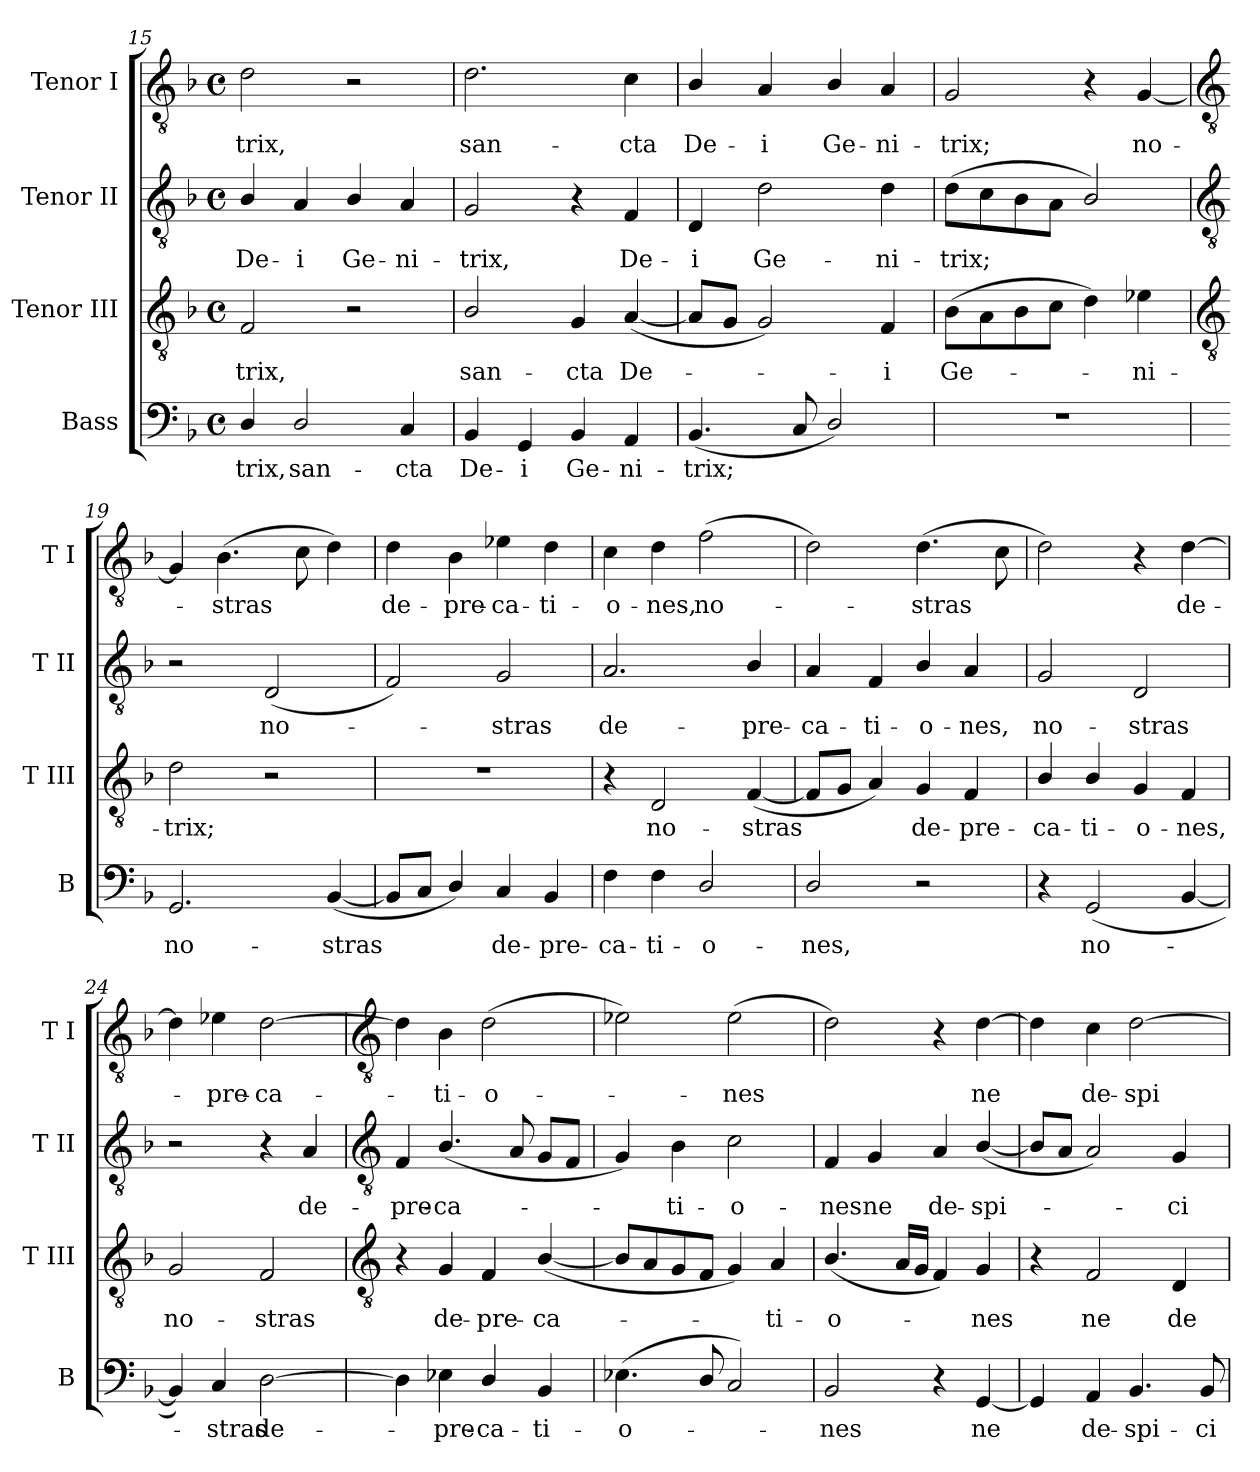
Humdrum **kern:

**kern	**text	**kern	**text	**kern	**text	**kern	**text
*part4	*part4	*part3	*part3	*part2	*part2	*part1	*part1
*staff4	*staff4	*staff3	*staff3	*staff2	*staff2	*staff1	*staff1
*I"Bass	*	*I"Tenor III	*	*I"Tenor II	*	*I"Tenor I	*
*I'B	*	*I'T III	*	*I'T II	*	*I'T I	*
*clefF4	*	*clefGv2	*	*clefGv2	*	*clefGv2	*
*k[b-]	*	*k[b-]	*	*k[b-]	*	*k[b-]	*
*F:	*	*F:	*	*F:	*	*F:	*
*M4/4	*	*M4/4	*	*M4/4	*	*M4/4	*
*met(c)	*	*met(c)	*	*met(c)	*	*met(c)	*
=15	=15	=15	=15	=15	=15	=15	=15
!	!LO:LY:b	!	!LO:LY:b	!	!LO:LY:b	!	!LO:LY:b
4D/	-trix,	2F	-trix,	4B-/	De-	2d	-trix,
!	!LO:LY:b	!	!	!	!LO:LY:b	!	!
2D/	san-	.	.	4A	-i	.	.
!	!	!	!	!	!LO:LY:b	!	!
.	.	2r	.	4B-/	Ge-	2r	.
!	!LO:LY:b	!	!	!	!LO:LY:b	!	!
4C	-cta	.	.	4A	-ni-	.	.
=16	=16	=16	=16	=16	=16	=16	=16
!	!LO:LY:b	!	!LO:LY:b	!	!LO:LY:b	!	!LO:LY:b
4BB-	De-	2B-/	san-	2G	-trix,	2.d	san-
!	!LO:LY:b	!	!	!	!	!	!
4GG	-i	.	.	.	.	.	.
!	!LO:LY:b	!	!LO:LY:b	!	!	!	!
4BB-	Ge-	4G	-cta	4r	.	.	.
!	!LO:LY:b	!	!LO:LY:b	!	!LO:LY:b	!	!LO:LY:b
4AA	-ni-	(<[4A	De-	4F	De-	4c	-cta
=17	=17	=17	=17	=17	=17	=17	=17
!	!LO:LY:b	!	!	!	!LO:LY:b	!	!LO:LY:b
(<4.BB-	-trix;	8AL]	.	4D	-i	4B-/	De-
.	.	8GJ	.	.	.	.	.
!	!	!	!	!	!LO:LY:b	!	!LO:LY:b
.	.	2G)	.	2d	Ge-	4A	-i
8C	.	.	.	.	.	.	.
!	!	!	!	!	!	!	!LO:LY:b
2D/)	.	.	.	.	.	4B-/	Ge-
!	!	!	!LO:LY:b	!	!LO:LY:b	!	!LO:LY:b
.	.	4F	i	4d	-ni-	4A	-ni-
=18	=18	=18	=18	=18	=18	=18	=18
!	!	!	!LO:LY:b	!	!LO:LY:b	!	!LO:LY:b
1r	.	(>8B-L	Ge-	(>8dL	-trix;	2G	-trix;
.	.	8A	.	8c	.	.	.
.	.	8B-	.	8B-	.	.	.
.	.	8cJ	.	8AJ	.	.	.
.	.	4d)	.	2B-/)	.	4r	.
!	!	!	!LO:LY:b	!	!	!	!LO:LY:b
.	.	4e-X	ni-	.	.	[4G	no-
!!LO:LB:g=z
=19	=19	=19	=19	=19	=19	=19	=19
*	*	*clefGv2	*	*clefGv2	*	*clefGv2	*
!	!LO:LY:b	!	!LO:LY:b	!	!	!	!
2.GG	no-	2d	-trix;	2r	.	4G]	.
!	!	!	!	!	!	!	!LO:LY:b
.	.	.	.	.	.	(>4.B-	stras
!	!	!	!	!	!LO:LY:b	!	!
.	.	2r	.	(<2D	no-	.	.
.	.	.	.	.	.	8c	.
!	!LO:LY:b	!	!	!	!	!	!
(<[4BB-	-stras	.	.	.	.	4d)	.
=20	=20	=20	=20	=20	=20	=20	=20
!	!	!	!	!	!	!	!LO:LY:b
8BB-L]	.	1r	.	2F)	.	4d	de-
8CJ	.	.	.	.	.	.	.
!	!	!	!	!	!	!	!LO:LY:b
4D/)	.	.	.	.	.	4B-	-pre-
!	!LO:LY:b	!	!	!	!LO:LY:b	!	!LO:LY:b
4C	de-	.	.	2G	stras	4e-X	-ca-
!	!LO:LY:b	!	!	!	!	!	!LO:LY:b
4BB-	-pre-	.	.	.	.	4d	-ti-
=21	=21	=21	=21	=21	=21	=21	=21
!	!LO:LY:b	!	!	!	!LO:LY:b	!	!LO:LY:b
4F	-ca-	4r	.	2.A	de-	4c	-o-
!	!LO:LY:b	!	!LO:LY:b	!	!	!	!LO:LY:b
4F	-ti-	2D	no-	.	.	4d	-nes,
!	!LO:LY:b	!	!	!	!	!	!LO:LY:b
2D/	-o-	.	.	.	.	(>2f	no-
!	!	!	!LO:LY:b	!	!LO:LY:b	!	!
.	.	(<[4F	-stras	4B-/	-pre-	.	.
=22	=22	=22	=22	=22	=22	=22	=22
!	!LO:LY:b	!	!	!	!LO:LY:b	!	!
2D/	-nes,	8FL]	.	4A	-ca-	2d)	.
.	.	8GJ	.	.	.	.	.
!	!	!	!	!	!LO:LY:b	!	!
.	.	4A)	.	4F	-ti-	.	.
!	!	!	!LO:LY:b	!	!LO:LY:b	!	!LO:LY:b
2r	.	4G	de-	4B-/	-o-	(>4.d	stras
!	!	!	!LO:LY:b	!	!LO:LY:b	!	!
.	.	4F	-pre-	4A	-nes,	.	.
.	.	.	.	.	.	8c	.
=23	=23	=23	=23	=23	=23	=23	=23
!	!	!	!LO:LY:b	!	!LO:LY:b	!	!
4r	.	4B-/	-ca-	2G	no-	2d)	.
!	!LO:LY:b	!	!LO:LY:b	!	!	!	!
(<2GG	no-	4B-/	-ti-	.	.	.	.
!	!	!	!LO:LY:b	!	!LO:LY:b	!	!
.	.	4G	-o-	2D	-stras	4r	.
!	!	!	!LO:LY:b	!	!	!	!LO:LY:b
[4BB-	.	4F	-nes,	.	.	[4d	de-
=24	=24	=24	=24	=24	=24	=24	=24
!	!	!	!LO:LY:b	!	!	!	!
4BB-])	.	2G	no-	2r	.	4d]	.
!	!LO:LY:b	!	!	!	!	!	!LO:LY:b
4C	stras	.	.	.	.	4e-X	pre-
!	!LO:LY:b	!	!LO:LY:b	!	!	!	!LO:LY:b
[2D	de-	2F	-stras	4r	.	[2d	-ca-
!	!	!	!	!	!LO:LY:b	!	!
.	.	.	.	4A	de-	.	.
!!LO:LB:g=z
=25	=25	=25	=25	=25	=25	=25	=25
*	*	*clefGv2	*	*clefGv2	*	*clefGv2	*
!	!	!	!	!	!LO:LY:b	!	!
4D]	.	4r	.	4F	-pre-	4d]	.
!	!LO:LY:b	!	!LO:LY:b	!	!LO:LY:b	!	!LO:LY:b
4E-X	pre-	4G	de-	(<4.B-/	-ca-	4B-	ti-
!	!LO:LY:b	!	!LO:LY:b	!	!	!	!LO:LY:b
4D/	-ca-	4F	-pre-	.	.	(>2d	-o-
.	.	.	.	8A	.	.	.
!	!LO:LY:b	!	!LO:LY:b	!	!	!	!
4BB-	-ti-	(<[4B-/	-ca-	8GL	.	.	.
.	.	.	.	8FJ	.	.	.
=26	=26	=26	=26	=26	=26	=26	=26
!	!LO:LY:b	!	!	!	!	!	!
(<4.E-X	-o-	8B-L]	.	4G)	.	2e-X)	.
.	.	8A	.	.	.	.	.
!	!	!	!	!	!LO:LY:b	!	!
.	.	8G	.	4B-	ti-	.	.
8D/	.	8FJ	.	.	.	.	.
!	!	!	!	!	!LO:LY:b	!	!LO:LY:b
2C)	.	4G)	.	2c	-o-	(>2e-	nes
!	!	!	!LO:LY:b	!	!	!	!
.	.	4A	ti-	.	.	.	.
=27	=27	=27	=27	=27	=27	=27	=27
!	!LO:LY:b	!	!LO:LY:b	!	!LO:LY:b	!	!
2BB-	nes	(<4.B-/	-o-	4F	-nes	2d)	.
!	!	!	!	!	!LO:LY:b	!	!
.	.	.	.	4G	ne	.	.
.	.	16ALL	.	.	.	.	.
.	.	16GJJ	.	.	.	.	.
!	!	!	!	!	!LO:LY:b	!	!
4r	.	4F)	.	4A	de-	4r	.
!	!LO:LY:b	!	!LO:LY:b	!	!LO:LY:b	!	!LO:LY:b
[4GG	ne	4G	nes	(<[4B-/	-spi-	[4d	ne
=28	=28	=28	=28	=28	=28	=28	=28
4GG]	.	4r	.	8B-L]	.	4d]	.
.	.	.	.	8AJ	.	.	.
!	!LO:LY:b	!	!LO:LY:b	!	!	!	!LO:LY:b
4AA	de-	2F	ne	2A)	.	4c	de-
!	!LO:LY:b	!	!	!	!	!	!LO:LY:b
4.BB-	-spi-	.	.	.	.	[2d	-spi-
!	!	!	!LO:LY:b	!	!LO:LY:b	!	!
.	.	4D	de-	4G	ci-	.	.
!	!LO:LY:b	!	!	!	!	!	!
8BB-	-ci-	.	.	.	.	.	.
=	=	=	=	=	=	=	=
*-	*-	*-	*-	*-	*-	*-	*-
